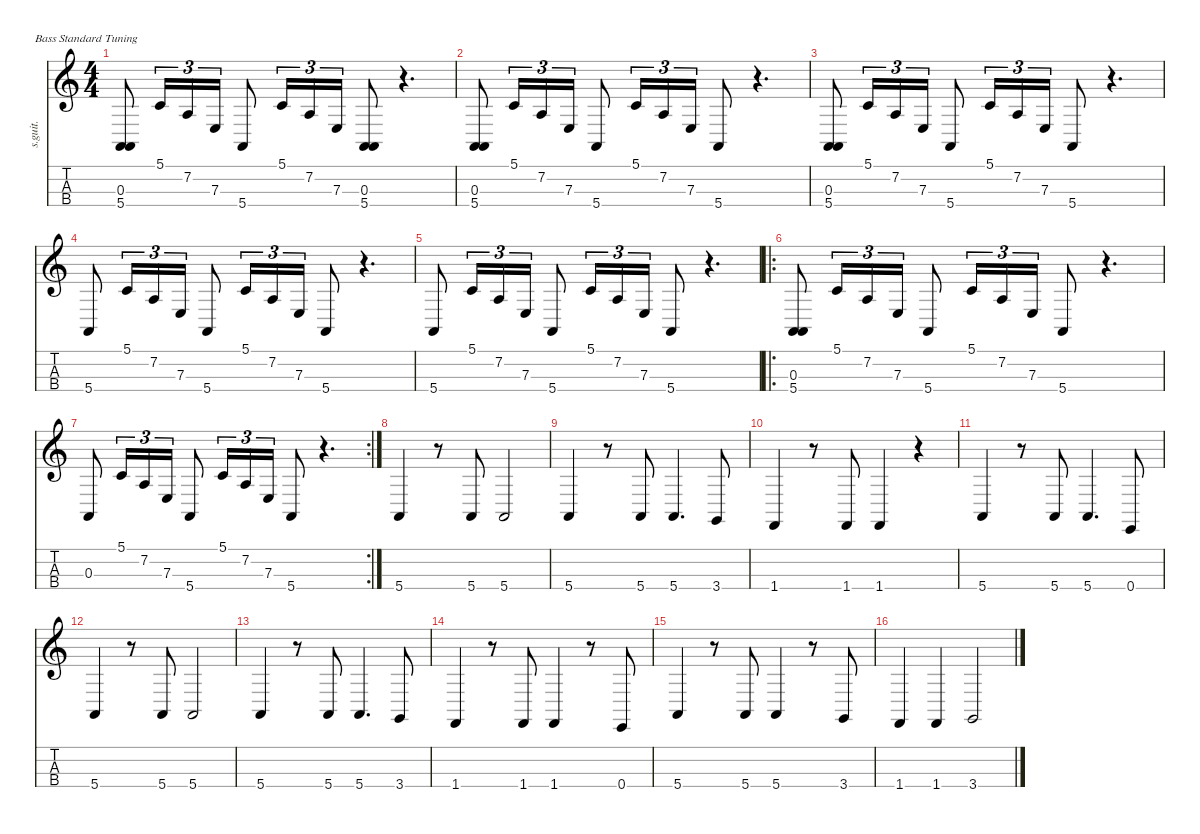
\defaultSystemsLayout 4
\hideDynamics
\bracketExtendMode nobrackets
\track ("Klaus Voormann (Bass)" "s.guit.") {instrument fretlessbass}
\staff {score tabs}
\tuning (G2 D2 A1 E1)
\ts (4 4)
\beaming (8 2 2 2 2)
\tempo (107 hide)
\clef g2
\ks c
(0.3 5.4).8{dy f instrument fretlessbass} 5.1.16{tu (3 2) dy mp} 7.2.16{tu (3 2) dy f} 7.3.16{tu (3 2)} 5.4.8 5.1.16{tu (3 2) dy mp} 7.2.16{tu (3 2) dy f} 7.3.16{tu (3 2)} (0.3 5.4).8 r.4{d} |
(0.3 5.4).8 5.1.16{tu (3 2) dy mp} 7.2.16{tu (3 2) dy f} 7.3.16{tu (3 2)} 5.4.8 5.1.16{tu (3 2) dy mp} 7.2.16{tu (3 2) dy f} 7.3.16{tu (3 2)} 5.4.8 r.4{d} |
(0.3 5.4).8 5.1.16{tu (3 2) dy mp} 7.2.16{tu (3 2) dy f} 7.3.16{tu (3 2)} 5.4.8 5.1.16{tu (3 2) dy mp} 7.2.16{tu (3 2) dy f} 7.3.16{tu (3 2)} 5.4.8 r.4{d} |
5.4.8 5.1.16{tu (3 2) dy mp} 7.2.16{tu (3 2) dy f} 7.3.16{tu (3 2)} 5.4.8 5.1.16{tu (3 2) dy mp} 7.2.16{tu (3 2) dy f} 7.3.16{tu (3 2)} 5.4.8 r.4{d} |
5.4.8 5.1.16{tu (3 2) dy mp} 7.2.16{tu (3 2) dy f} 7.3.16{tu (3 2)} 5.4.8 5.1.16{tu (3 2) dy mp} 7.2.16{tu (3 2) dy f} 7.3.16{tu (3 2)} 5.4.8 r.4{d} |
\ro
(0.3 5.4).8 5.1.16{tu (3 2) dy mp} 7.2.16{tu (3 2) dy f} 7.3.16{tu (3 2)} 5.4.8 5.1.16{tu (3 2) dy mp} 7.2.16{tu (3 2) dy f} 7.3.16{tu (3 2)} 5.4.8 r.4{d} |
\rc 2
0.3.8 5.1.16{tu (3 2) dy mp} 7.2.16{tu (3 2) dy f} 7.3.16{tu (3 2)} 5.4.8 5.1.16{tu (3 2) dy mp} 7.2.16{tu (3 2) dy f} 7.3.16{tu (3 2)} 5.4.8 r.4{d} |
5.4.4 r.8 5.4.8 5.4.2 |
5.4.4 r.8 5.4.8 5.4.4{d} 3.4.8{dy mp} |
1.4.4 r.8 1.4.8 1.4.4 r.4 |
5.4.4{dy f} r.8 5.4.8 5.4.4{d} 0.4.8{dy mp} |
5.4.4{dy f} r.8 5.4.8 5.4.2 |
5.4.4 r.8 5.4.8 5.4.4{d} 3.4.8{dy mp} |
1.4.4 r.8 1.4.8 1.4.4 r.8 0.4.8 |
5.4.4{dy f} r.8 5.4.8 5.4.4 r.8 3.4.8{dy mp} |
1.4.4 1.4.4 3.4.2
